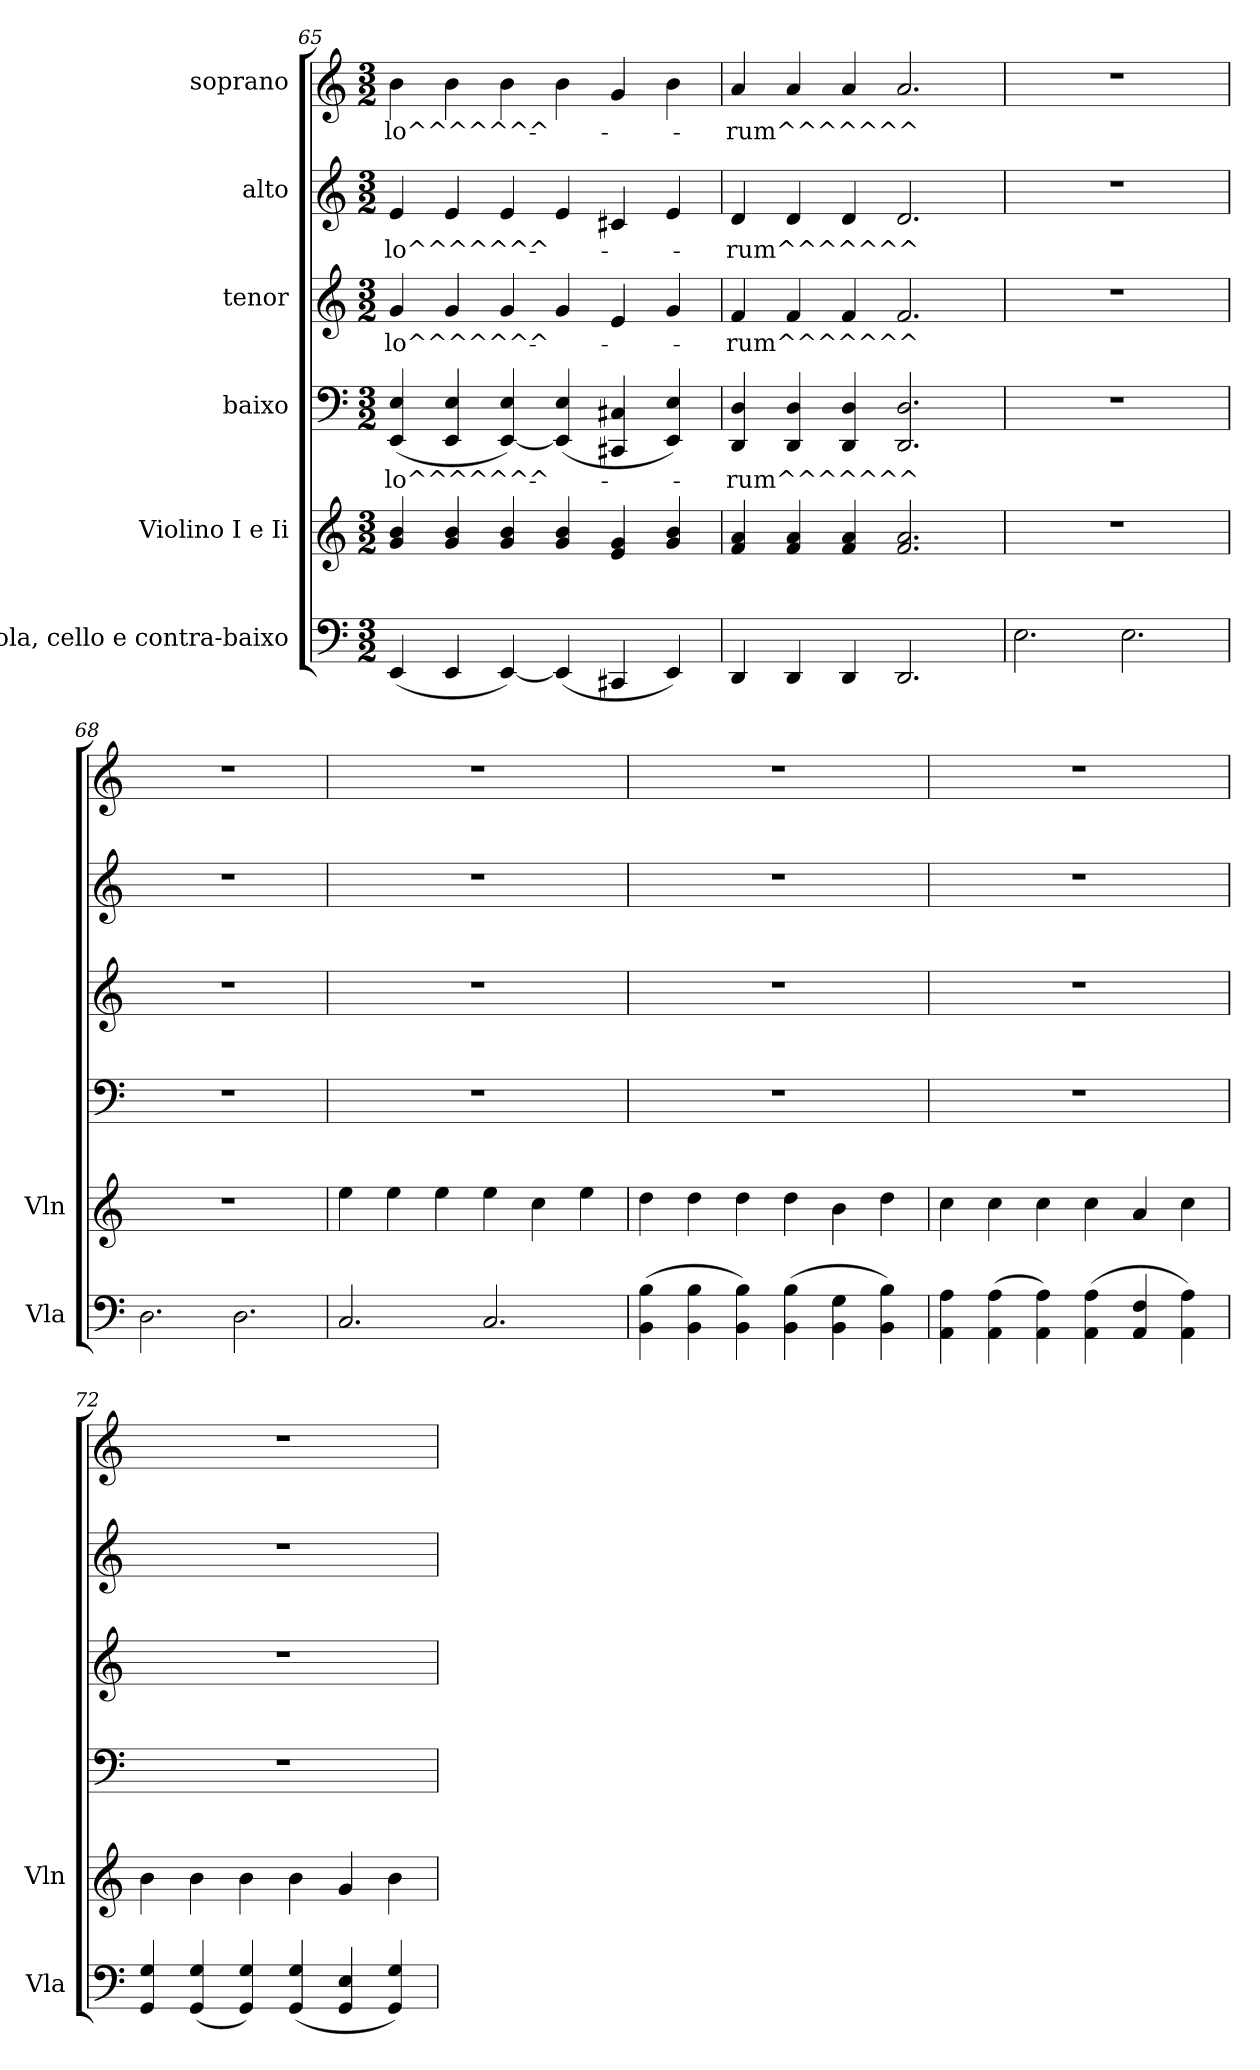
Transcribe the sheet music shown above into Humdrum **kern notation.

**kern	**kern	**kern	**text	**kern	**text	**kern	**text	**kern	**text
*part6	*part5	*part4	*part4	*part3	*part3	*part2	*part2	*part1	*part1
*staff6	*staff5	*staff4	*staff4	*staff3	*staff3	*staff2	*staff2	*staff1	*staff1
*I"Viola, cello e contra-baixo	*I"Violino I e Ii	*I"baixo	*	*I"tenor	*	*I"alto	*	*I"soprano	*
*I'Vla	*I'Vln	*	*	*	*	*	*	*	*
*clefF4	*clefG2	*clefF4	*	*clefG2	*	*clefG2	*	*clefG2	*
*k[]	*k[]	*k[]	*	*k[]	*	*k[]	*	*k[]	*
*C:	*C:	*C:	*	*C:	*	*C:	*	*C:	*
*M3/2	*M3/2	*M3/2	*	*M3/2	*	*M3/2	*	*M3/2	*
=65	=65	=65	=65	=65	=65	=65	=65	=65	=65
!	!	!	!LO:LY:b	!	!LO:LY:b	!	!LO:LY:b	!	!LO:LY:b
(>4EE/	4g/ 4b/	(4EE/ 4E/	-lo^^^^^^^-	4g/	-lo^^^^^^^-	4e/	-lo^^^^^^^-	4b\	-lo^^^^^^^-
4EE/	4g/ 4b/	4EE/ 4E/	.	4g/	.	4e/	.	4b\	.
[>4EE/)	4g/ 4b/	[>4EE/ 4E/)	.	4g/	.	4e/	.	4b\	.
(4EE/]	4g/ 4b/	(4EE/] 4E/	.	4g/	.	4e/	.	4b\	.
4CC#X/	4e/ 4g/	4CC#X/ 4C#X/	.	4e/	.	4c#X/	.	4g/	.
4EE/)	4g/ 4b/	4EE/ 4E/)	.	4g/	.	4e/	.	4b\	.
=66	=66	=66	=66	=66	=66	=66	=66	=66	=66
!	!	!	!LO:LY:b	!	!LO:LY:b	!	!LO:LY:b	!	!LO:LY:b
4DD/	4f/ 4a/	4DD/ 4D/	-rum^^^^^^^	4f/	-rum^^^^^^^	4d/	-rum^^^^^^^	4a/	-rum^^^^^^^
4DD/	4f/ 4a/	4DD/ 4D/	.	4f/	.	4d/	.	4a/	.
4DD/	4f/ 4a/	4DD/ 4D/	.	4f/	.	4d/	.	4a/	.
2.DD/	2.f/ 2.a/	2.DD/ 2.D/	.	2.f/	.	2.d/	.	2.a/	.
!!LO:LB:g=z
=67	=67	=67	=67	=67	=67	=67	=67	=67	=67
2.E\	1.r	1.r	.	1.r	.	1.r	.	1.r	.
2.E\	.	.	.	.	.	.	.	.	.
=68	=68	=68	=68	=68	=68	=68	=68	=68	=68
2.D\	1.r	1.r	.	1.r	.	1.r	.	1.r	.
2.D\	.	.	.	.	.	.	.	.	.
=69	=69	=69	=69	=69	=69	=69	=69	=69	=69
2.C/	4ee\	1.r	.	1.r	.	1.r	.	1.r	.
.	4ee\	.	.	.	.	.	.	.	.
.	4ee\	.	.	.	.	.	.	.	.
2.C/	4ee\	.	.	.	.	.	.	.	.
.	4cc\	.	.	.	.	.	.	.	.
.	4ee\	.	.	.	.	.	.	.	.
=70	=70	=70	=70	=70	=70	=70	=70	=70	=70
(>4BB\ 4B\	4dd\	1.r	.	1.r	.	1.r	.	1.r	.
4BB\ 4B\	4dd\	.	.	.	.	.	.	.	.
4BB\ 4B\)	4dd\	.	.	.	.	.	.	.	.
(>4BB\ 4B\	4dd\	.	.	.	.	.	.	.	.
4BB\ 4G\	4b\	.	.	.	.	.	.	.	.
4BB\ 4B\)	4dd\	.	.	.	.	.	.	.	.
!!LO:PB:g=z
=71	=71	=71	=71	=71	=71	=71	=71	=71	=71
4AA\ 4A\	4cc\	1.r	.	1.r	.	1.r	.	1.r	.
(>4AA\ 4A\	4cc\	.	.	.	.	.	.	.	.
4AA\ 4A\)	4cc\	.	.	.	.	.	.	.	.
(>4AA\ 4A\	4cc\	.	.	.	.	.	.	.	.
4AA/ 4F/	4a/	.	.	.	.	.	.	.	.
4AA\ 4A\)	4cc\	.	.	.	.	.	.	.	.
=72	=72	=72	=72	=72	=72	=72	=72	=72	=72
4GG/ 4G/	4b\	1.r	.	1.r	.	1.r	.	1.r	.
(4GG/ 4G/	4b\	.	.	.	.	.	.	.	.
4GG/ 4G/)	4b\	.	.	.	.	.	.	.	.
(4GG/ 4G/	4b\	.	.	.	.	.	.	.	.
4GG/ 4E/	4g/	.	.	.	.	.	.	.	.
4GG/ 4G/)	4b\	.	.	.	.	.	.	.	.
=	=	=	=	=	=	=	=	=	=
*-	*-	*-	*-	*-	*-	*-	*-	*-	*-
